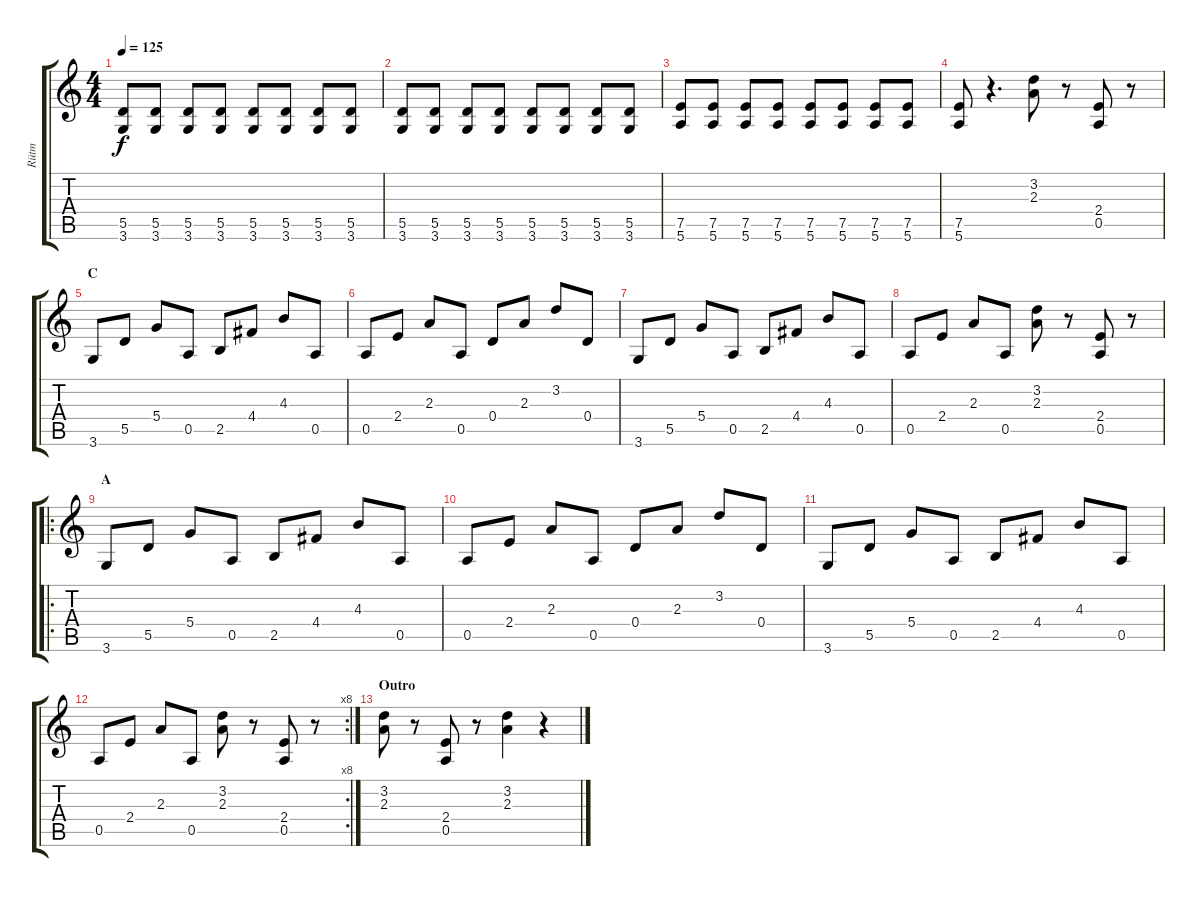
\track ("Rütm" "Rütm") {instrument distortionguitar}
\staff {score tabs}
\tuning (E4 B3 G3 D3 A2 E2) {hide}
\ts (4 4)
\tempo 125
\clef g2
\ks c
(5.5 3.6).8{dy f} (5.5 3.6).8 (5.5 3.6).8 (5.5 3.6).8 (5.5 3.6).8 (5.5 3.6).8 (5.5 3.6).8 (5.5 3.6).8 |
(5.5 3.6).8 (5.5 3.6).8 (5.5 3.6).8 (5.5 3.6).8 (5.5 3.6).8 (5.5 3.6).8 (5.5 3.6).8 (5.5 3.6).8 |
(7.5 5.6).8 (7.5 5.6).8 (7.5 5.6).8 (7.5 5.6).8 (7.5 5.6).8 (7.5 5.6).8 (7.5 5.6).8 (7.5 5.6).8 |
(7.5 5.6).8 r.4{d} (3.2 2.3).8 r.8 (2.4 0.5).8 r.8 |
\section ("" "C")
3.6.8 5.5.8 5.4.8 0.5.8 2.5.8 4.4.8 4.3.8 0.5.8 |
0.5.8 2.4.8 2.3.8 0.5.8 0.4.8 2.3.8 3.2.8 0.4.8 |
3.6.8 5.5.8 5.4.8 0.5.8 2.5.8 4.4.8 4.3.8 0.5.8 |
0.5.8 2.4.8 2.3.8 0.5.8 (3.2 2.3).8 r.8 (2.4 0.5).8 r.8 |
\ro
\section ("" "A")
3.6.8 5.5.8 5.4.8 0.5.8 2.5.8 4.4.8 4.3.8 0.5.8 |
0.5.8 2.4.8 2.3.8 0.5.8 0.4.8 2.3.8 3.2.8 0.4.8 |
3.6.8 5.5.8 5.4.8 0.5.8 2.5.8 4.4.8 4.3.8 0.5.8 |
\rc 8
0.5.8 2.4.8 2.3.8 0.5.8 (3.2 2.3).8 r.8 (2.4 0.5).8 r.8 |
\section ("" "Outro")
(3.2 2.3).8 r.8 (2.4 0.5).8 r.8 (3.2 2.3).4 r.4
